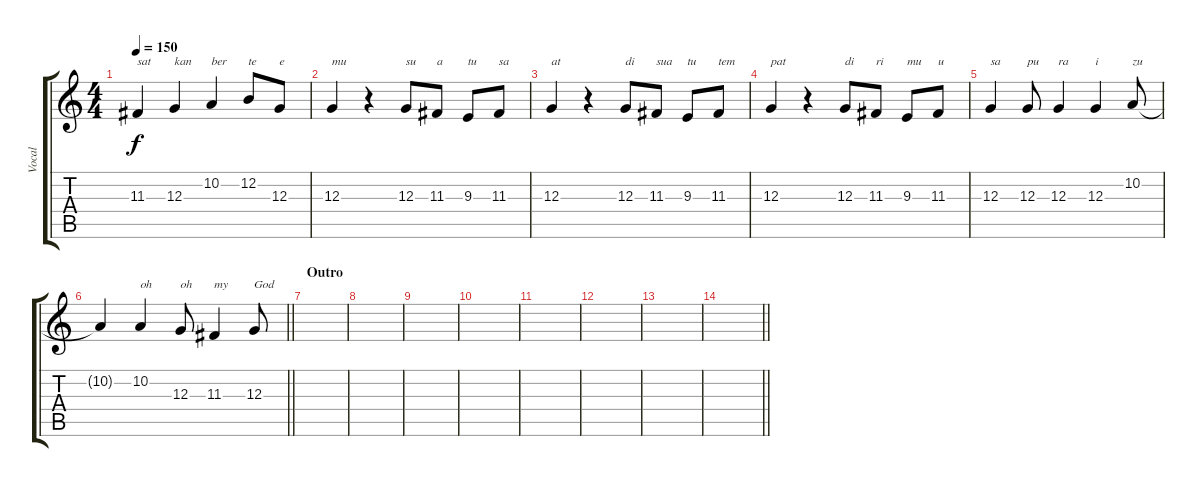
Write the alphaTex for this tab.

\track ("Vocal" "Vocal") {instrument synthbrass1}
\staff {score tabs}
\tuning (E4 B3 G3 D3 A2 E2) {hide}
\ts (4 4)
\tempo 150
\clef g2
\ks c
11.3.4{txt "sat" dy f} 12.3.4{txt "kan"} 10.2.4{txt "ber"} 12.2.8{txt "te"} 12.3.8{txt "e"} |
12.3.4{txt "mu"} r.4 12.3.8{txt "su"} 11.3.8{txt "a"} 9.3.8{txt "tu"} 11.3.8{txt "sa"} |
12.3.4{txt "at"} r.4 12.3.8{txt "di"} 11.3.8{txt "sua"} 9.3.8{txt "tu"} 11.3.8{txt "tem"} |
12.3.4{txt "pat"} r.4 12.3.8{txt "di"} 11.3.8{txt "ri"} 9.3.8{txt "mu"} 11.3.8{txt "u"} |
12.3.4{txt "sa"} 12.3.8{txt "pu"} 12.3.4{txt "ra"} 12.3.4{txt "i"} 10.2.8{txt "zu"} |
\barLineRight lightlight
10.2{t}.4 10.2.4{txt "oh"} 12.3.8{txt "oh"} 11.3.4{txt "my"} 12.3.8{txt "God"} |
\section ("" "Outro")
|
|
|
|
|
|
|
\barLineRight lightlight
